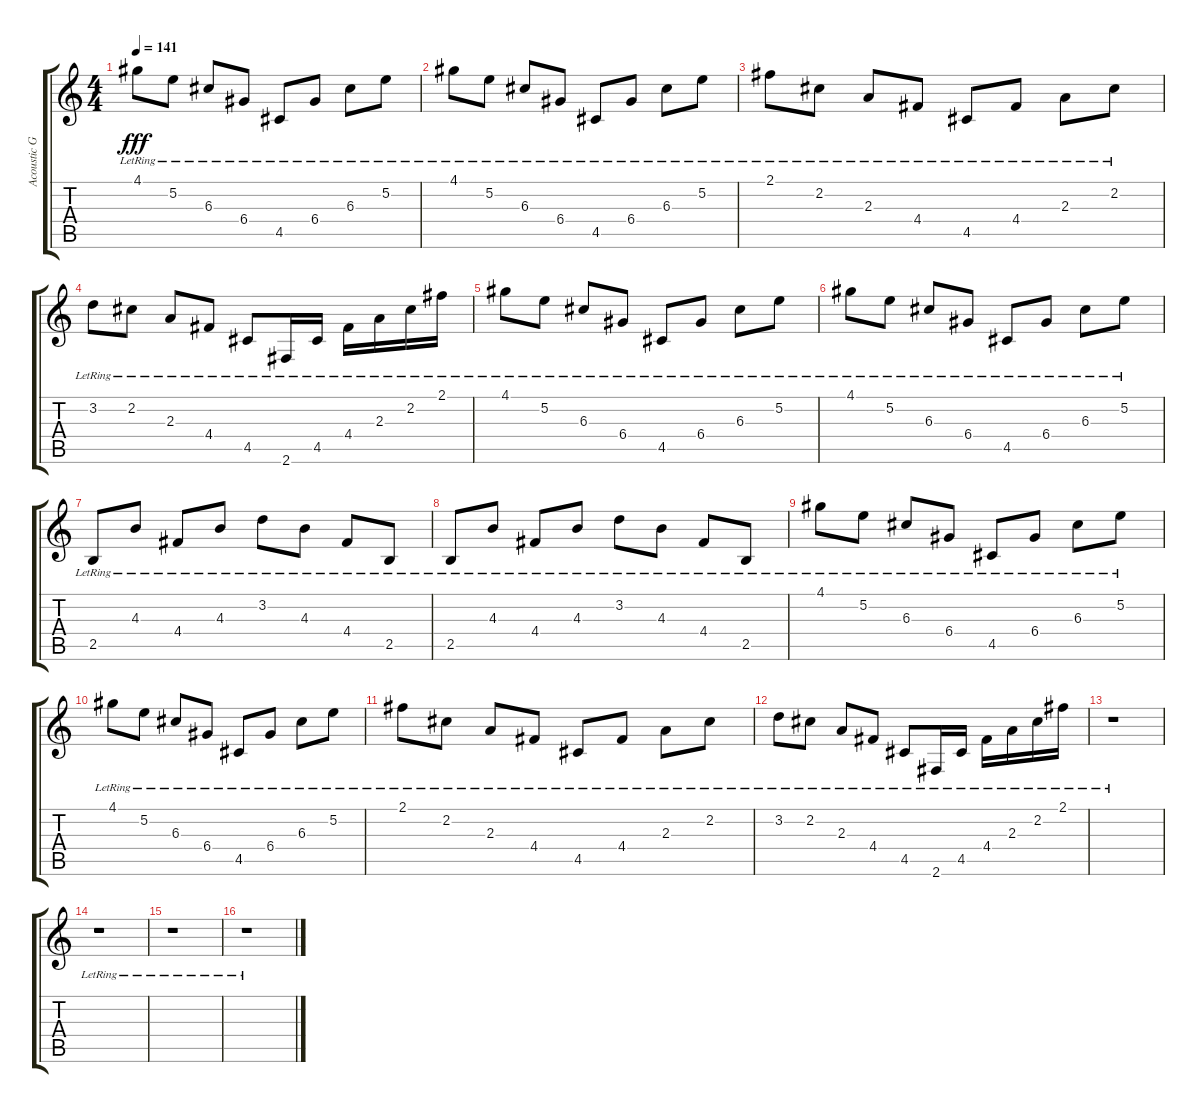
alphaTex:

\track ("Acoustic Guitar I" "Acoustic G") {instrument acousticguitarsteel}
\staff {score tabs}
\tuning (E4 B3 G3 D3 A2 E2) {hide}
\ts (4 4)
\tempo 141
\clef g2
\ks c
4.1{lr}.8{dy fff} 5.2{lr}.8 6.3{lr}.8 6.4{lr}.8 4.5{lr}.8 6.4{lr}.8 6.3{lr}.8 5.2{lr}.8 |
4.1{lr}.8 5.2{lr}.8 6.3{lr}.8 6.4{lr}.8 4.5{lr}.8 6.4{lr}.8 6.3{lr}.8 5.2{lr}.8 |
2.1{lr}.8 2.2{lr}.8 2.3{lr}.8 4.4{lr}.8 4.5{lr}.8 4.4{lr}.8 2.3{lr}.8 2.2{lr}.8 |
3.2{lr}.8 2.2{lr}.8 2.3{lr}.8 4.4{lr}.8 4.5{lr}.8 2.6{lr}.16 4.5{lr}.16 4.4{lr}.16 2.3{lr}.16 2.2{lr}.16 2.1{lr}.16 |
4.1{lr}.8 5.2{lr}.8 6.3{lr}.8 6.4{lr}.8 4.5{lr}.8 6.4{lr}.8 6.3{lr}.8 5.2{lr}.8 |
4.1{lr}.8 5.2{lr}.8 6.3{lr}.8 6.4{lr}.8 4.5{lr}.8 6.4{lr}.8 6.3{lr}.8 5.2{lr}.8 |
2.5{lr}.8 4.3{lr}.8 4.4{lr}.8 4.3{lr}.8 3.2{lr}.8 4.3{lr}.8 4.4{lr}.8 2.5{lr}.8 |
2.5{lr}.8 4.3{lr}.8 4.4{lr}.8 4.3{lr}.8 3.2{lr}.8 4.3{lr}.8 4.4{lr}.8 2.5{lr}.8 |
4.1{lr}.8 5.2{lr}.8 6.3{lr}.8 6.4{lr}.8 4.5{lr}.8 6.4{lr}.8 6.3{lr}.8 5.2{lr}.8 |
4.1{lr}.8 5.2{lr}.8 6.3{lr}.8 6.4{lr}.8 4.5{lr}.8 6.4{lr}.8 6.3{lr}.8 5.2{lr}.8 |
2.1{lr}.8 2.2{lr}.8 2.3{lr}.8 4.4{lr}.8 4.5{lr}.8 4.4{lr}.8 2.3{lr}.8 2.2{lr}.8 |
3.2{lr}.8 2.2{lr}.8 2.3{lr}.8 4.4{lr}.8 4.5{lr}.8 2.6{lr}.16 4.5{lr}.16 4.4{lr}.16 2.3{lr}.16 2.2{lr}.16 2.1{lr}.16 |
r.1 |
r.1 |
r.1 |
r.1
